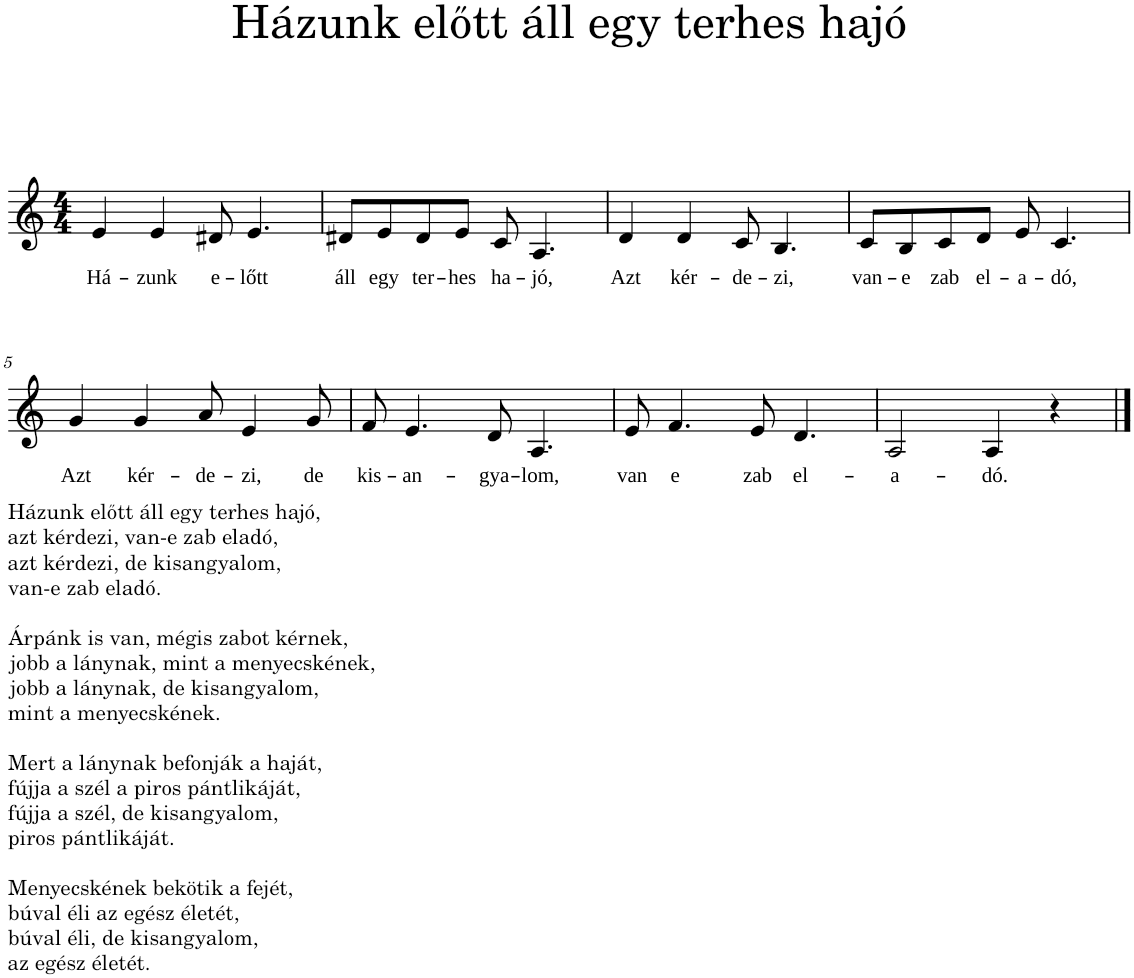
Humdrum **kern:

**kern	**text
*part1	*part1
*staff1	*staff1
*I"Piano	*
*I'Pno	*
*clefG2	*
*k[]	*
*M4/4	*
=1	=1
!	!LO:LY:b
4e/	Há-
!	!LO:LY:b
4e/	-zunk
!	!LO:LY:b
8d#X/	e-
!	!LO:LY:b
4.e/	-lőtt
=2	=2
!	!LO:LY:b
8d#X/L	áll
!	!LO:LY:b
8e/	egy
!	!LO:LY:b
8d#/	ter-
!	!LO:LY:b
8e/J	-hes
!	!LO:LY:b
8c/	ha-
!	!LO:LY:b
4.A/	-jó,
=3	=3
!	!LO:LY:b
4d/	Azt
!	!LO:LY:b
4d/	kér-
!	!LO:LY:b
8c/	-de-
!	!LO:LY:b
4.B/	-zi,
=4	=4
!	!LO:LY:b
8c/L	van-
!	!LO:LY:b
8B/	-e
!	!LO:LY:b
8c/	zab
!	!LO:LY:b
8d/J	el-
!	!LO:LY:b
8e/	-a-
!	!LO:LY:b
4.c/	-dó,
!!LO:LB:g=z
=5	=5
!LO:TX:b:t=Házunk előtt áll egy terhes hajó,	!
!LO:TX:b:t=azt kérdezi, van-e zab eladó,	!
!LO:TX:b:t=azt kérdezi, de kisangyalom,	!
!LO:TX:b:t=van-e zab eladó.	!
!LO:TX:b:t=Árpánk is van, mégis zabot kérnek,	!
!LO:TX:b:t=jobb a lánynak, mint a menyecskének,	!
!LO:TX:b:t=jobb a lánynak, de kisangyalom,	!
!LO:TX:b:t=mint a menyecskének.	!
!LO:TX:b:t=Mert a lánynak befonják a haját,	!
!LO:TX:b:t=fújja a szél a piros pántlikáját,	!
!LO:TX:b:t=fújja a szél, de kisangyalom,	!
!LO:TX:b:t=piros pántlikáját.	!
!LO:TX:b:t=Menyecskének bekötik a fejét,	!
!LO:TX:b:t=búval éli az egész életét,	!
!LO:TX:b:t=búval éli, de kisangyalom,	!
!LO:TX:b:t=az egész életét.	!
!	!LO:LY:b
4g/	Azt
!	!LO:LY:b
4g/	kér-
!	!LO:LY:b
8a/	-de-
!	!LO:LY:b
4e/	-zi,
!	!LO:LY:b
8g/	de
=6	=6
!	!LO:LY:b
8f/	kis-
!	!LO:LY:b
4.e/	-an-
!	!LO:LY:b
8d/	-gya-
!	!LO:LY:b
4.A/	-lom,
=7	=7
!	!LO:LY:b
8e/	van
!	!LO:LY:b
4.f/	-e
!	!LO:LY:b
8e/	zab
!	!LO:LY:b
4.d/	el-
=8	=8
!	!LO:LY:b
2A/	-a-
!	!LO:LY:b
4A/	-dó.
4r	.
==	==
*-	*-
